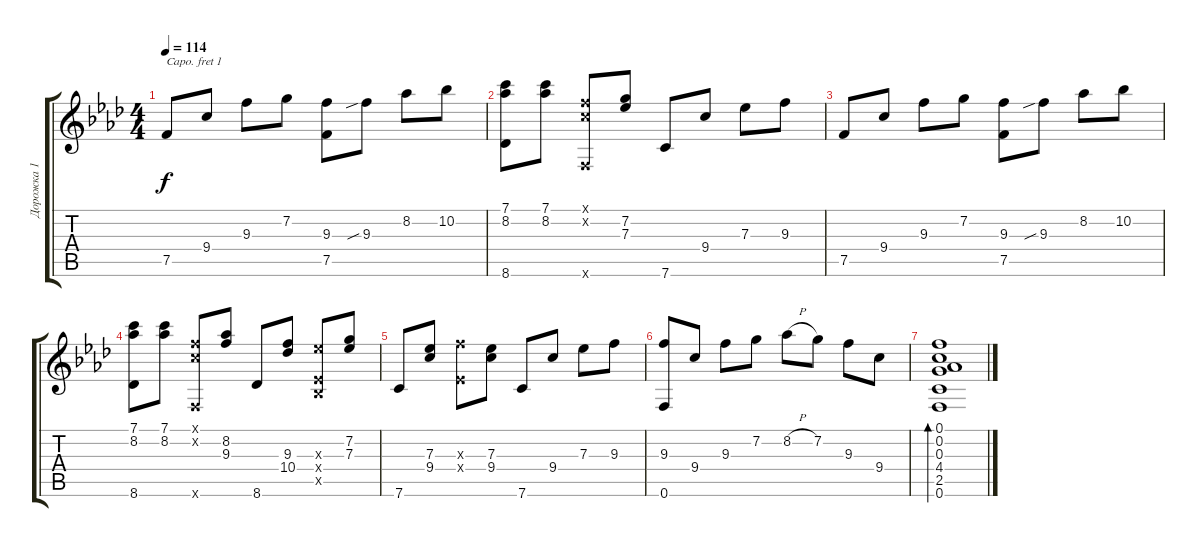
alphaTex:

\track ("Дорожка 1" "Дорожка 1") {instrument acousticguitarsteel}
\staff {score tabs}
\capo 1
\tuning (E4 B3 G3 D3 A2 E2) {hide}
\ts (4 4)
\tempo 114
\clef g2
\ks ab
7.5.8{dy f} 9.4.8 9.3.8 7.2.8 (9.3 7.5).8 9.3{sib}.8 8.2.8 10.2.8 |
(7.1 8.2 8.6).8 (7.1 8.2).8 (0.1{x} 0.2{x} 0.6{x}).8 (7.2 7.3).8 7.6.8 9.4.8 7.3.8 9.3.8 |
7.5.8 9.4.8 9.3.8 7.2.8 (9.3 7.5).8 9.3{sib}.8 8.2.8 10.2.8 |
(7.1 8.2 8.6).8 (7.1 8.2).8 (0.1{x} 0.2{x} 0.6{x}).8 (8.2 9.3).8 8.6.8 (9.3 10.4).8 (7.3{x} 0.4{x} 0.5{x}).8 (7.2 7.3).8 |
7.6.8 (7.3 9.4).8 (9.3{x} 0.4{x}).8 (7.3 9.4).8 7.6.8 9.4.8 7.3.8 9.3.8 |
(9.3 0.6).8 9.4.8 9.3.8 7.2.8 8.2{h}.8 7.2.8 9.3.8 9.4.8 |
(0.1 0.2 0.3 4.4 2.5 0.6).1{bd 480}
